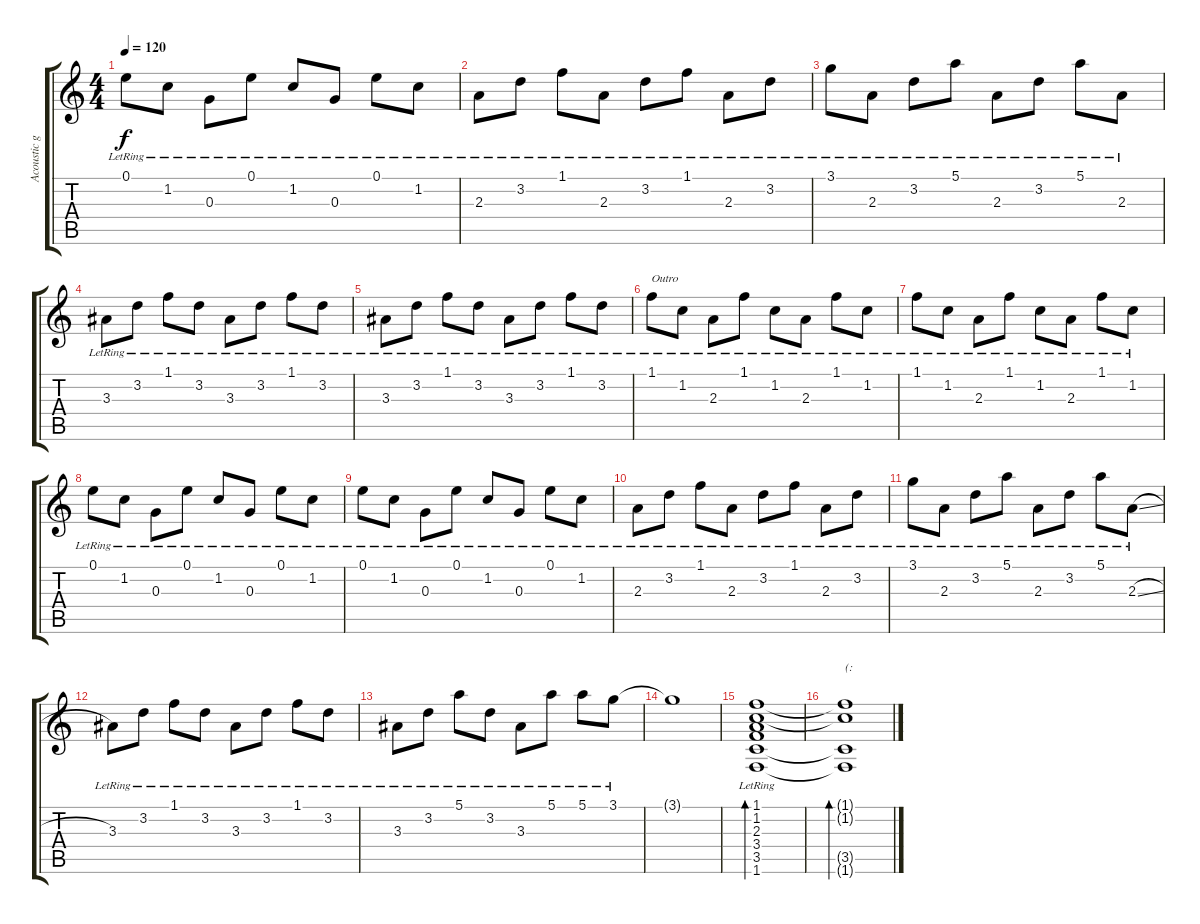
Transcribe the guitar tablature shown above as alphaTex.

\track ("Acoustic guitar 1" "Acoustic g") {instrument acousticguitarsteel}
\staff {score tabs}
\tuning (E4 B3 G3 D3 A2 E2) {hide}
\ts (4 4)
\tempo 120
\clef g2
\ks c
0.1{lr}.8{dy f} 1.2{lr}.8 0.3{lr}.8 0.1{lr}.8 1.2{lr}.8 0.3{lr}.8 0.1{lr}.8 1.2{lr}.8 |
2.3{lr}.8 3.2{lr}.8 1.1{lr}.8 2.3{lr}.8 3.2{lr}.8 1.1{lr}.8 2.3{lr}.8 3.2{lr}.8 |
3.1{lr}.8 2.3{lr}.8 3.2{lr}.8 5.1{lr}.8 2.3{lr}.8 3.2{lr}.8 5.1{lr}.8 2.3{lr}.8 |
3.3{lr}.8 3.2{lr}.8 1.1{lr}.8 3.2{lr}.8 3.3{lr}.8 3.2{lr}.8 1.1{lr}.8 3.2{lr}.8 |
3.3{lr}.8 3.2{lr}.8 1.1{lr}.8 3.2{lr}.8 3.3{lr}.8 3.2{lr}.8 1.1{lr}.8 3.2{lr}.8 |
1.1{lr}.8{txt "Outro" volume 12 balance 8} 1.2{lr}.8 2.3{lr}.8 1.1{lr}.8 1.2{lr}.8 2.3{lr}.8 1.1{lr}.8 1.2{lr}.8 |
1.1{lr}.8 1.2{lr}.8 2.3{lr}.8 1.1{lr}.8 1.2{lr}.8 2.3{lr}.8 1.1{lr}.8 1.2{lr}.8 |
0.1{lr}.8 1.2{lr}.8 0.3{lr}.8 0.1{lr}.8 1.2{lr}.8 0.3{lr}.8 0.1{lr}.8 1.2{lr}.8 |
0.1{lr}.8 1.2{lr}.8 0.3{lr}.8 0.1{lr}.8 1.2{lr}.8 0.3{lr}.8 0.1{lr}.8 1.2{lr}.8 |
2.3{lr}.8 3.2{lr}.8 1.1{lr}.8 2.3{lr}.8 3.2{lr}.8 1.1{lr}.8 2.3{lr}.8 3.2{lr}.8 |
3.1{lr}.8 2.3{lr}.8 3.2{lr}.8 5.1{lr}.8 2.3{lr}.8 3.2{lr}.8 5.1{lr}.8 2.3{sl lr}.8 |
3.3{lr}.8 3.2{lr}.8 1.1{lr}.8 3.2{lr}.8 3.3{lr}.8 3.2{lr}.8 1.1{lr}.8 3.2{lr}.8 |
3.3{lr}.8 3.2{lr}.8 5.1{lr}.8 3.2{lr}.8 3.3{lr}.8 5.1{lr}.8 5.1{lr}.8 3.1{lr}.8 |
3.1{t}.1 |
(1.1{lr} 1.2{lr} 2.3{lr} 3.4{lr} 3.5{lr} 1.6{lr}).1{bd 480} |
(1.1{t} 1.2{t} 3.5{t} 1.6{t}).1{bd 480 txt "(:"}
